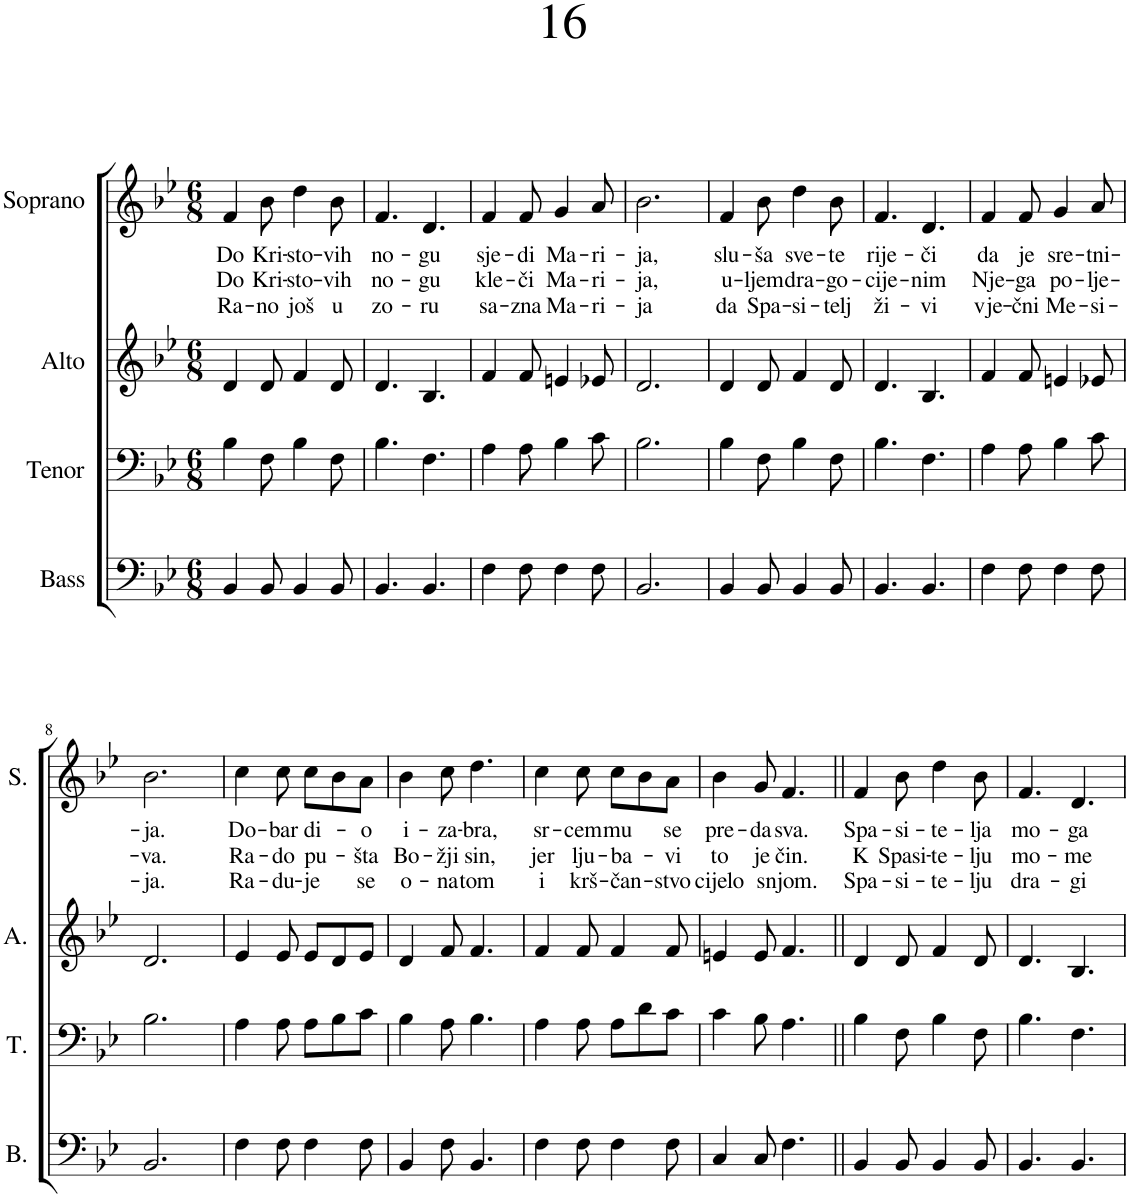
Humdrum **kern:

**kern	**kern	**kern	**kern	**text	**text	**text
*part4	*part3	*part2	*part1	*part1	*part1	*part1
*staff4	*staff3	*staff2	*staff1	*staff1	*staff1	*staff1
*I"Bass	*I"Tenor	*I"Alto	*I"Soprano	*	*	*
*I'B.	*I'T.	*I'A.	*I'S.	*	*	*
*clefF4	*clefF4	*clefG2	*clefG2	*	*	*
*k[b-e-]	*k[b-e-]	*k[b-e-]	*k[b-e-]	*	*	*
*M6/8	*M6/8	*M6/8	*M6/8	*	*	*
=1	=1	=1	=1	=1	=1	=1
!	!	!	!	!LO:LY:b	!LO:LY:b	!LO:LY:b
4BB-/	4B-\	4d/	4f/	Do	Do	Ra-
!	!	!	!	!LO:LY:b	!LO:LY:b	!LO:LY:b
8BB-/	8F\	8d/	8b-\	Kri-	Kri-	-no
!	!	!	!	!LO:LY:b	!LO:LY:b	!LO:LY:b
4BB-/	4B-\	4f/	4dd\	-sto-	-sto-	još
!	!	!	!	!LO:LY:b	!LO:LY:b	!LO:LY:b
8BB-/	8F\	8d/	8b-\	-vih	-vih	u
=2	=2	=2	=2	=2	=2	=2
!	!	!	!	!LO:LY:b	!LO:LY:b	!LO:LY:b
4.BB-/	4.B-\	4.d/	4.f/	no-	no-	zo-
!	!	!	!	!LO:LY:b	!LO:LY:b	!LO:LY:b
4.BB-/	4.F\	4.B-/	4.d/	-gu	-gu	-ru
=3	=3	=3	=3	=3	=3	=3
!	!	!	!	!LO:LY:b	!LO:LY:b	!LO:LY:b
4F\	4A\	4f/	4f/	sje-	kle-	sa-
!	!	!	!	!LO:LY:b	!LO:LY:b	!LO:LY:b
8F\	8A\	8f/	8f/	-di	-či	-zna
!	!	!	!	!LO:LY:b	!LO:LY:b	!LO:LY:b
4F\	4B-\	4en/	4g/	Ma-	Ma-	Ma-
!	!	!	!	!LO:LY:b	!LO:LY:b	!LO:LY:b
8F\	8c\	8e-X/	8a/	-ri-	-ri-	-ri-
=4	=4	=4	=4	=4	=4	=4
!	!	!	!	!LO:LY:b	!LO:LY:b	!LO:LY:b
2.BB-/	2.B-\	2.d/	2.b-\	-ja,	-ja,	-ja
=5	=5	=5	=5	=5	=5	=5
!	!	!	!	!LO:LY:b	!LO:LY:b	!LO:LY:b
4BB-/	4B-\	4d/	4f/	slu-	u-	da
!	!	!	!	!LO:LY:b	!LO:LY:b	!LO:LY:b
8BB-/	8F\	8d/	8b-\	-ša	-ljem	Spa-
!	!	!	!	!LO:LY:b	!LO:LY:b	!LO:LY:b
4BB-/	4B-\	4f/	4dd\	sve-	dra-	-si-
!	!	!	!	!LO:LY:b	!LO:LY:b	!LO:LY:b
8BB-/	8F\	8d/	8b-\	-te	-go-	-telj
=6	=6	=6	=6	=6	=6	=6
!	!	!	!	!LO:LY:b	!LO:LY:b	!LO:LY:b
4.BB-/	4.B-\	4.d/	4.f/	rije-	-cije-	ži-
!	!	!	!	!LO:LY:b	!LO:LY:b	!LO:LY:b
4.BB-/	4.F\	4.B-/	4.d/	-či	-nim	-vi
=7	=7	=7	=7	=7	=7	=7
!	!	!	!	!LO:LY:b	!LO:LY:b	!LO:LY:b
4F\	4A\	4f/	4f/	da	Nje-	vje-
!	!	!	!	!LO:LY:b	!LO:LY:b	!LO:LY:b
8F\	8A\	8f/	8f/	je	-ga	-čni
!	!	!	!	!LO:LY:b	!LO:LY:b	!LO:LY:b
4F\	4B-\	4en/	4g/	sre-	po-	Me-
!	!	!	!	!LO:LY:b	!LO:LY:b	!LO:LY:b
8F\	8c\	8e-X/	8a/	-tni-	-lje-	-si-
!!LO:LB:g=z
=8	=8	=8	=8	=8	=8	=8
!	!	!	!	!LO:LY:b	!LO:LY:b	!LO:LY:b
2.BB-/	2.B-\	2.d/	2.b-\	-ja.	-va.	-ja.
=9	=9	=9	=9	=9	=9	=9
!	!	!	!	!LO:LY:b	!LO:LY:b	!LO:LY:b
4F\	4A\	4e-/	4cc\	Do-	Ra-	Ra-
!	!	!	!	!LO:LY:b	!LO:LY:b	!LO:LY:b
8F\	8A\	8e-/	8cc\	-bar	-do	-du-
!	!	!	!	!LO:LY:b	!LO:LY:b	!LO:LY:b
4F\	8A\L	8e-/L	8cc\L	di-	pu-	-je
.	8B-\	8d/	8b-\	.	.	.
!	!	!	!	!LO:LY:b	!LO:LY:b	!LO:LY:b
8F\	8c\J	8e-/J	8a\J	-o	-šta	se
=10	=10	=10	=10	=10	=10	=10
!	!	!	!	!LO:LY:b	!LO:LY:b	!LO:LY:b
4BB-/	4B-\	4d/	4b-\	i-	Bo-	o-
!	!	!	!	!LO:LY:b	!LO:LY:b	!LO:LY:b
8F\	8A\	8f/	8cc\	-za-	-žji	-na
!	!	!	!	!LO:LY:b	!LO:LY:b	!LO:LY:b
4.BB-/	4.B-\	4.f/	4.dd\	-bra,	sin,	tom
=11	=11	=11	=11	=11	=11	=11
!	!	!	!	!LO:LY:b	!LO:LY:b	!LO:LY:b
4F\	4A\	4f/	4cc\	sr-	jer	i
!	!	!	!	!LO:LY:b	!LO:LY:b	!LO:LY:b
8F\	8A\	8f/	8cc\	-cem	lju-	krš-
!	!	!	!	!LO:LY:b	!LO:LY:b	!LO:LY:b
4F\	8A\L	4f/	8cc\L	mu	-ba-	-čan-
.	8d\	.	8b-\	.	.	.
!	!	!	!	!LO:LY:b	!LO:LY:b	!LO:LY:b
8F\	8c\J	8f/	8a\J	se	-vi	-stvo
=12	=12	=12	=12	=12	=12	=12
!	!	!	!	!LO:LY:b	!LO:LY:b	!LO:LY:b
4C/	4c\	4en/	4b-\	pre-	to	cijelo
!	!	!	!	!LO:LY:b	!LO:LY:b	!LO:LY:b
8C/	8B-\	8e/	8g/	-da	je	s
!	!	!	!	!LO:LY:b	!LO:LY:b	!LO:LY:b
4.F\	4.A\	4.f/	4.f/	sva.	čin.	njom.
=13||	=13||	=13||	=13||	=13||	=13||	=13||
!	!	!	!	!LO:LY:b	!LO:LY:b	!LO:LY:b
4BB-/	4B-\	4d/	4f/	Spa-	K	Spa-
!	!	!	!	!LO:LY:b	!LO:LY:b	!LO:LY:b
8BB-/	8F\	8d/	8b-\	-si-	Spasi-	-si-
!	!	!	!	!LO:LY:b	!LO:LY:b	!LO:LY:b
4BB-/	4B-\	4f/	4dd\	-te-	-te-	-te-
!	!	!	!	!LO:LY:b	!LO:LY:b	!LO:LY:b
8BB-/	8F\	8d/	8b-\	-lja	-lju	-lju
=14	=14	=14	=14	=14	=14	=14
!	!	!	!	!LO:LY:b	!LO:LY:b	!LO:LY:b
4.BB-/	4.B-\	4.d/	4.f/	mo-	mo-	dra-
!	!	!	!	!LO:LY:b	!LO:LY:b	!LO:LY:b
4.BB-/	4.F\	4.B-/	4.d/	-ga	-me	-gi
=	=	=	=	=	=	=
*-	*-	*-	*-	*-	*-	*-
